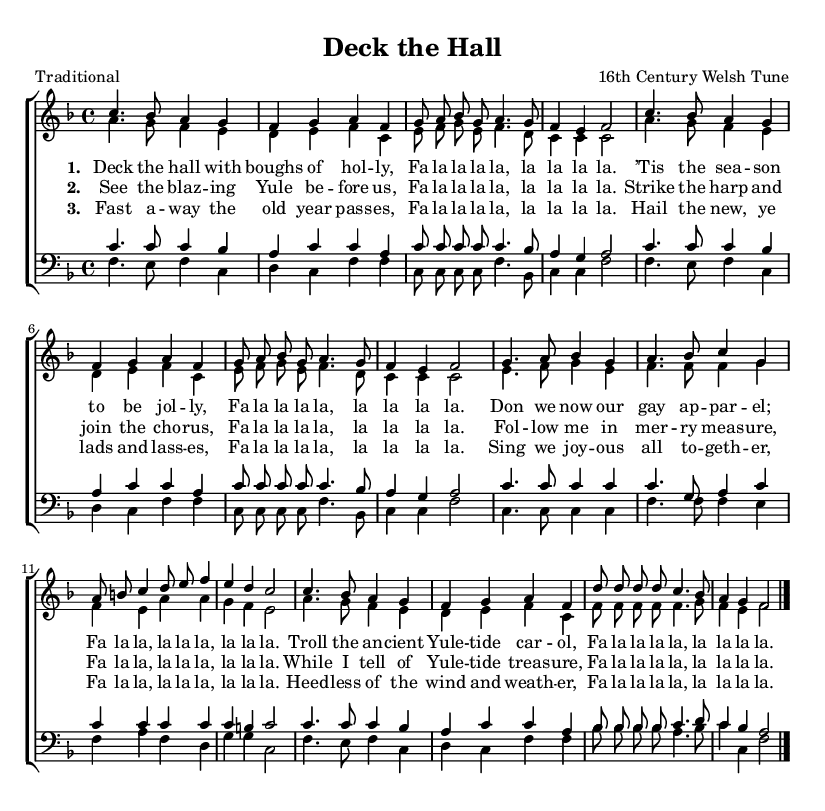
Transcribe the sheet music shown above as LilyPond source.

\version "2.14.2"
\include "header.ly"
\header {
  title = "Deck the Hall"
  poet = "Traditional"
  composer = "16th Century Welsh Tune"
}
global = {
  \preamble
  \key f \major
  \time 4/4
  \autoBeamOff
}

sopMusic = \relative c'' {
  c4. bes8 a4 g |
  f g a f |
  g8 a bes g a4. g8 |
  f4 e f2 |
  
  c'4. bes8 a4 g |
  f g a f |
  g8 a bes g a4. g8 |
  f4 e f2 |
  
  g4. a8 bes4 g |
  a4. bes8 c4 g |
  a8 b c4 d8 e f4 |
  e d c2 |
  
  c4. bes8 a4 g |
  f g a f |
  d'8 d d d c4. bes8 |
  a4 g f2 \bar "|."
}
sopWords = \lyricmode {
  
}

altoMusic = \relative c' {
  a'4. g8 f4 e |
  d e f c |
  e8 f g e f4. d8 |
  c4 c c2 |
  
  a'4. g8 f4 e |
  d e f c |
  e8 f g e f4. d8 |
  c4 c c2 |
  
  e4. f8 g4 e |
  f4. f8 f4 g |
  f4 e a a|
  g f e2 |
  
  a4. g8 f4 e |
  d e f c |
  f8 f f f f4. g8 |
  f4 e f2 \bar "|."
}
altoWords = \lyricmode {
  \set stanza = #"1. "
  Deck the hall with boughs of hol -- ly, Fa la la la la, la la la la.
  ’Tis the sea -- son to be jol -- ly, Fa la la la la, la la la la.
  Don we now our gay ap -- par -- el; Fa la la, la la la, la la la.
  Troll the an -- cient Yule -- tide car -- ol, Fa la la la la, la la la la.
}
altoWordsII = \lyricmode {
  \set stanza = #"2. "
  See the blaz -- ing Yule be -- fore us, Fa la la la la, la la la la.
  Strike the harp and join the cho -- rus, Fa la la la la, la la la la.
  Fol -- low me in mer -- ry meas -- ure, Fa la la, la la la, la la la.
  While I tell of Yule -- tide treas -- ure, Fa la la la la, la la la la.
}
altoWordsIII = \lyricmode {
  \set stanza = #"3. "
  Fast a -- way the old year pass -- es, Fa la la la la, la la la la.
  Hail the new, ye lads and lass -- es, Fa la la la la, la la la la.
  Sing we joy -- ous all to -- geth -- er, Fa la la, la la la, la la la.
  Heed -- less of the wind and weath -- er, Fa la la la la, la la la la.
  
}
altoWordsIV = \lyricmode {
}

tenorMusic = \relative c' {
  c4. c8 c4 bes |
  a c c a |
  c8 c c c c4. bes8 |
  a4 g a2 |
  
  c4. c8 c4 bes |
  a c c a |
  c8 c c c c4. bes8 |
  a4 g a2 |
  
  c4. c8 c4 c |
  c4. g8 a4 c |
  c4 c c c |
  c b c2 |
  
  c4. c8 c4 bes |
  a c c a |
  bes8 bes bes bes c4. d8 |
  c4 bes a2 \bar "|."
}
tenorWords = \lyricmode {

}

bassMusic = \relative c {
  f4. e8 f4 c |
  d c f f |
  c8 c c c f4. bes,8 |
  c4 c f2 |
  
  f4. e8 f4 c |
  d c f f |
  c8 c c c f4. bes,8 |
  c4 c f2 |
  
  c4. c8 c4 c |
  f4. f8 f4 e |
  f4 a f d |
  g g c,2 |
  
  f4. e8 f4 c |
  d c f f |
  bes8 bes bes bes a4. bes8 |
  c4 c, f2 \bar "|."
}
bassWords = \lyricmode {

}

\score {
  <<
    \new ChoirStaff <<
      \new Staff = women <<
        \new Voice = "sopranos" { \voiceOne << \global \sopMusic >> }
        \new Voice = "altos" { \voiceTwo << \global \altoMusic >> }
      >>
      \new Lyrics \with { alignAboveContext = #"women" } \lyricsto "sopranos" \sopWords
      \new Lyrics = "altosIV"  \with { alignBelowContext = #"women" } \lyricsto "sopranos" \altoWordsIV
      \new Lyrics = "altosIII"  \with { alignBelowContext = #"women" } \lyricsto "sopranos" \altoWordsIII
      \new Lyrics = "altosII"  \with { alignBelowContext = #"women" } \lyricsto "sopranos" \altoWordsII
      \new Lyrics = "altos"  \with { alignBelowContext = #"women" } \lyricsto "sopranos" \altoWords
      \new Staff = men <<
        \clef bass
        \new Voice = "tenors" { \voiceOne << \global \tenorMusic >> }
        \new Voice = "basses" { \voiceTwo << \global \bassMusic >> }
      >>
      \new Lyrics \with { alignAboveContext = #"men" } \lyricsto "tenors" \tenorWords
      \new Lyrics \with { alignBelowContext = #"men" } \lyricsto "basses" \bassWords
    >>
  >>
}